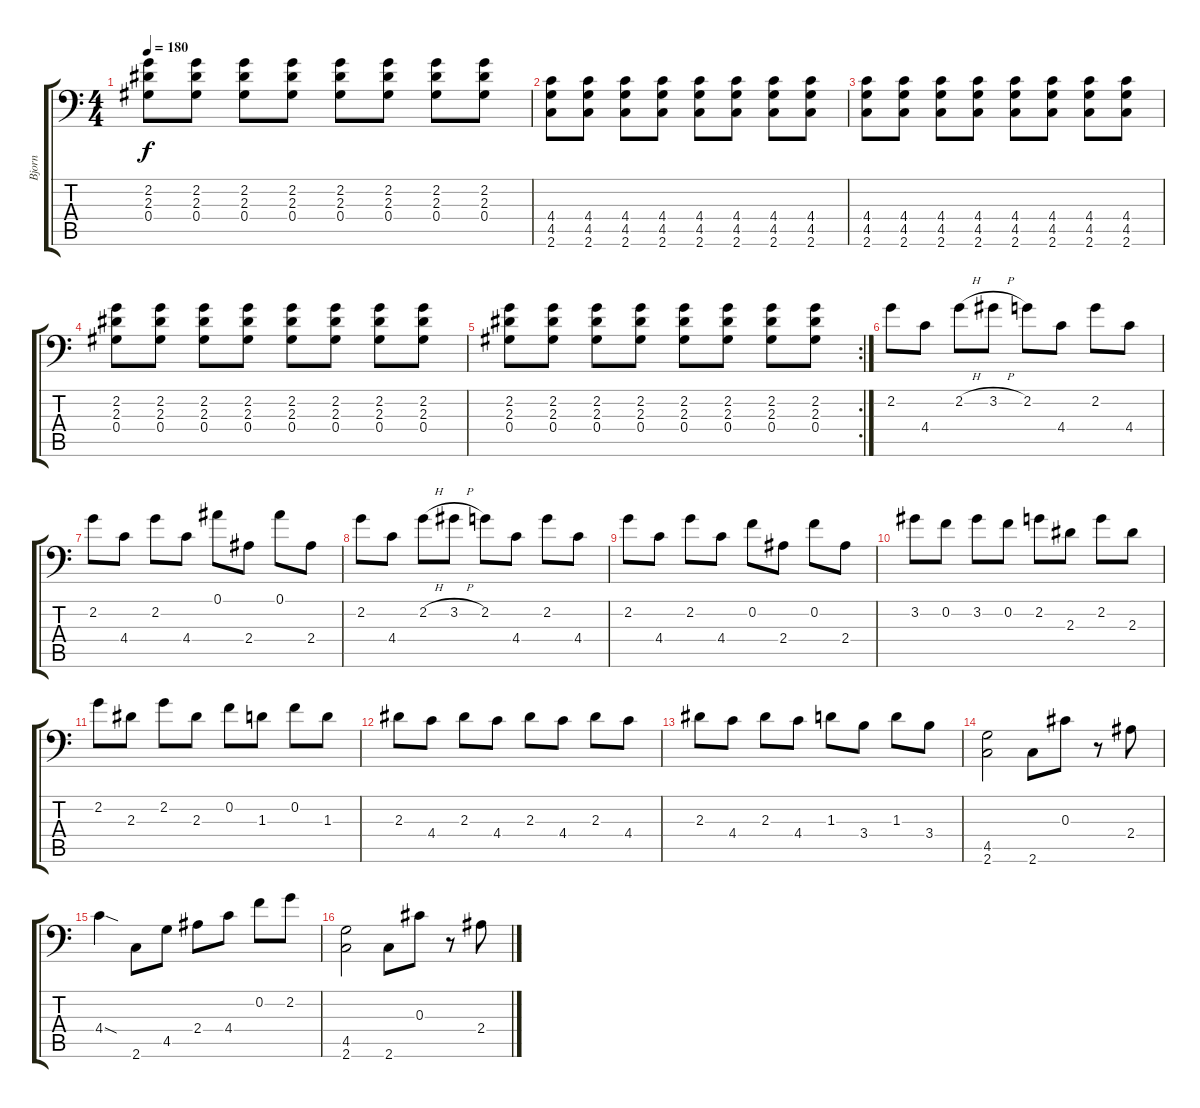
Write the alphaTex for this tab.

\track ("Bjorn" "Bjorn") {instrument distortionguitar}
\staff {score tabs}
\tuning (Bb3 F3 Db3 Ab2 Eb2 Bb1) {hide}
\ts (4 4)
\tempo 180
\clef f4
\ks c
(2.2 2.3 0.4).8{dy f} (2.2 2.3 0.4).8 (2.2 2.3 0.4).8 (2.2 2.3 0.4).8 (2.2 2.3 0.4).8 (2.2 2.3 0.4).8 (2.2 2.3 0.4).8 (2.2 2.3 0.4).8 |
(4.4 4.5 2.6).8 (4.4 4.5 2.6).8 (4.4 4.5 2.6).8 (4.4 4.5 2.6).8 (4.4 4.5 2.6).8 (4.4 4.5 2.6).8 (4.4 4.5 2.6).8 (4.4 4.5 2.6).8 |
(4.4 4.5 2.6).8 (4.4 4.5 2.6).8 (4.4 4.5 2.6).8 (4.4 4.5 2.6).8 (4.4 4.5 2.6).8 (4.4 4.5 2.6).8 (4.4 4.5 2.6).8 (4.4 4.5 2.6).8 |
(2.2 2.3 0.4).8 (2.2 2.3 0.4).8 (2.2 2.3 0.4).8 (2.2 2.3 0.4).8 (2.2 2.3 0.4).8 (2.2 2.3 0.4).8 (2.2 2.3 0.4).8 (2.2 2.3 0.4).8 |
\rc 2
(2.2 2.3 0.4).8 (2.2 2.3 0.4).8 (2.2 2.3 0.4).8 (2.2 2.3 0.4).8 (2.2 2.3 0.4).8 (2.2 2.3 0.4).8 (2.2 2.3 0.4).8 (2.2 2.3 0.4).8 |
2.2.8 4.4.8 2.2{h}.8 3.2{h}.8 2.2.8 4.4.8 2.2.8 4.4.8 |
2.2.8 4.4.8 2.2.8 4.4.8 0.1.8 2.4.8 0.1.8 2.4.8 |
2.2.8 4.4.8 2.2{h}.8 3.2{h}.8 2.2.8 4.4.8 2.2.8 4.4.8 |
2.2.8 4.4.8 2.2.8 4.4.8 0.2.8 2.4.8 0.2.8 2.4.8 |
3.2.8 0.2.8 3.2.8 0.2.8 2.2.8 2.3.8 2.2.8 2.3.8 |
2.2.8 2.3.8 2.2.8 2.3.8 0.2.8 1.3.8 0.2.8 1.3.8 |
2.3.8 4.4.8 2.3.8 4.4.8 2.3.8 4.4.8 2.3.8 4.4.8 |
2.3.8 4.4.8 2.3.8 4.4.8 1.3.8 3.4.8 1.3.8 3.4.8 |
(4.5 2.6).2 2.6.8 0.3.8 r.8 2.4.8 |
4.4{sod}.4 2.6.8 4.5.8 2.4.8 4.4.8 0.2.8 2.2.8 |
(4.5 2.6).2 2.6.8 0.3.8 r.8 2.4.8
